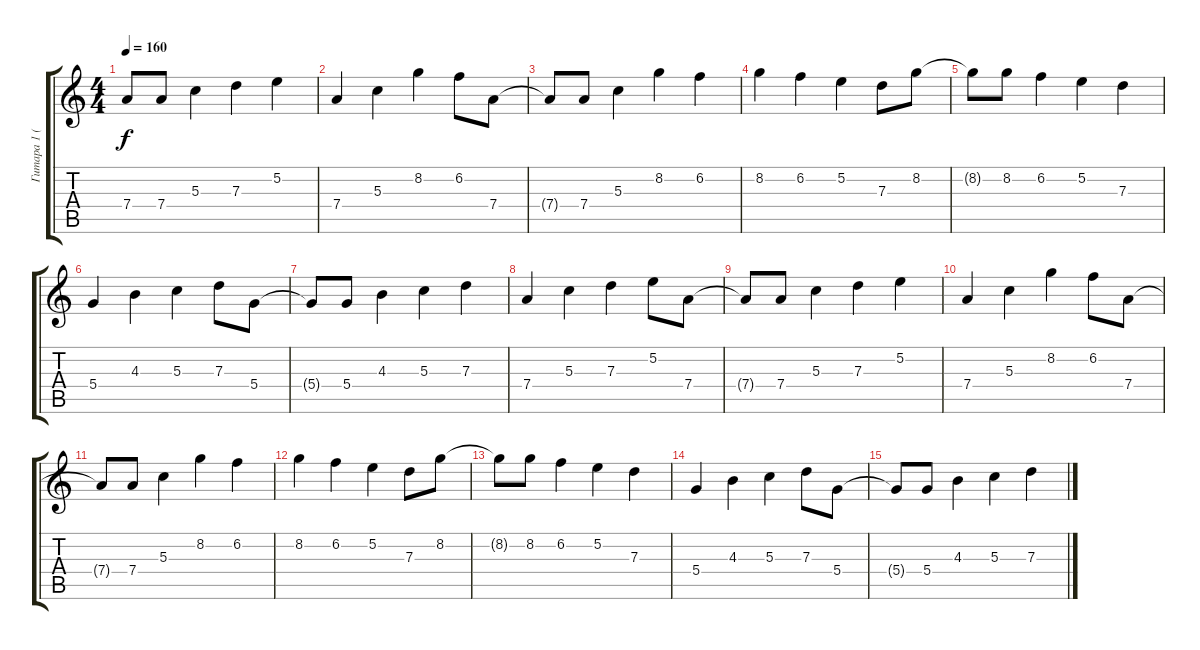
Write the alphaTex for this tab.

\track ("Гитара 1 (соло)" "Гитара 1 (") {instrument distortionguitar}
\staff {score tabs}
\tuning (E4 B3 G3 D3 A2 E2) {hide}
\ts (4 4)
\tempo 160
\clef g2
\ks c
7.4{t}.8{dy f} 7.4.8 5.3.4 7.3.4 5.2.4 |
7.4.4 5.3.4 8.2.4 6.2.8 7.4.8 |
7.4{t}.8 7.4.8 5.3.4 8.2.4 6.2.4 |
8.2.4 6.2.4 5.2.4 7.3.8 8.2.8 |
8.2{t}.8 8.2.8 6.2.4 5.2.4 7.3.4 |
5.4.4 4.3.4 5.3.4 7.3.8 5.4.8 |
5.4{t}.8 5.4.8 4.3.4 5.3.4 7.3.4 |
7.4.4 5.3.4 7.3.4 5.2.8 7.4.8 |
7.4{t}.8 7.4.8 5.3.4 7.3.4 5.2.4 |
7.4.4 5.3.4 8.2.4 6.2.8 7.4.8 |
7.4{t}.8 7.4.8 5.3.4 8.2.4 6.2.4 |
8.2.4 6.2.4 5.2.4 7.3.8 8.2.8 |
8.2{t}.8 8.2.8 6.2.4 5.2.4 7.3.4 |
5.4.4 4.3.4 5.3.4 7.3.8 5.4.8 |
5.4{t}.8 5.4.8 4.3.4 5.3.4 7.3.4
